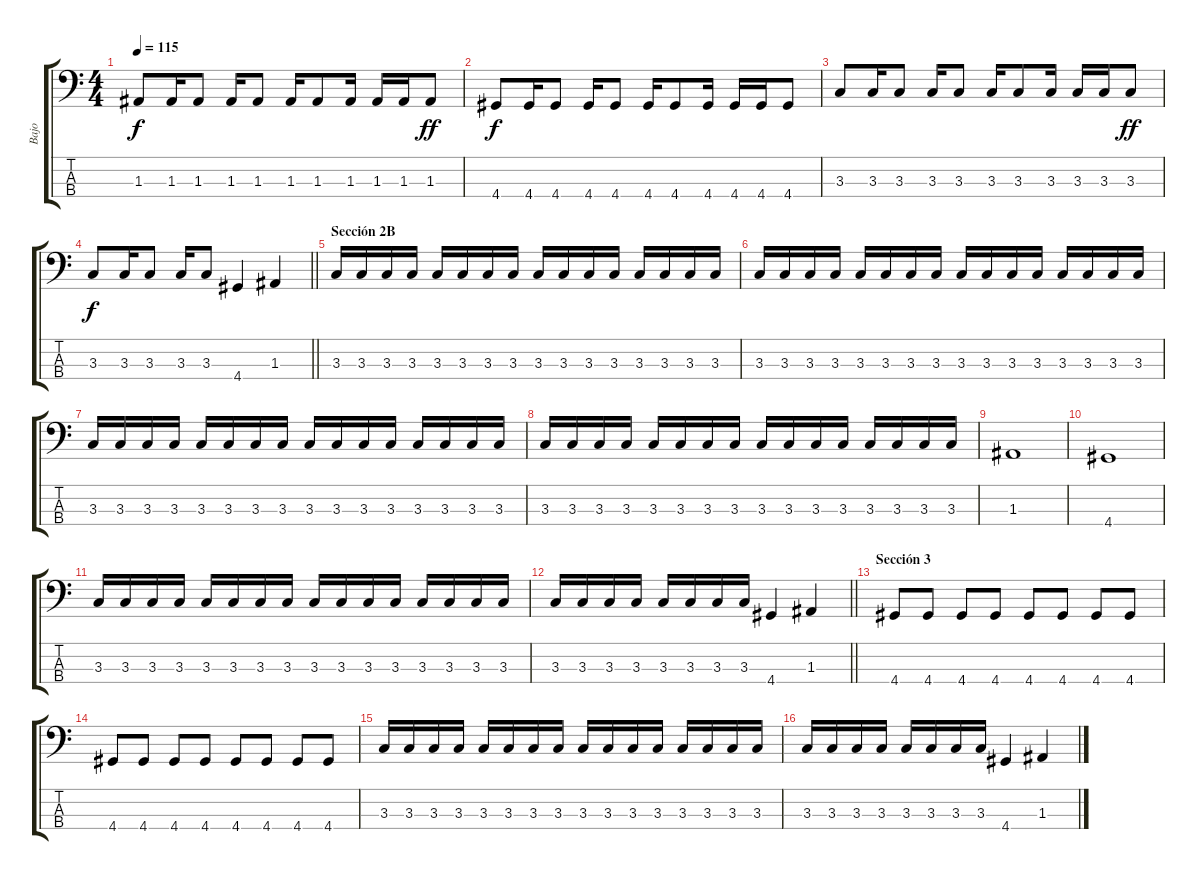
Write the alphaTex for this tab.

\track ("Bajo" "Bajo") {instrument electricbassfinger}
\staff {score tabs}
\tuning (G2 D2 A1 E1) {hide}
\ts (4 4)
\tempo 115
\clef f4
\ks c
1.3.8{dy f} 1.3.16 1.3.8 1.3.16 1.3.8 1.3.16 1.3.8 1.3.16 1.3.16 1.3.16 1.3.8{dy ff} |
4.4.8{dy f} 4.4.16 4.4.8 4.4.16 4.4.8 4.4.16 4.4.8 4.4.16 4.4.16 4.4.16 4.4.8 |
3.3.8 3.3.16 3.3.8 3.3.16 3.3.8 3.3.16 3.3.8 3.3.16 3.3.16 3.3.16 3.3.8{dy ff} |
\barLineRight lightlight
3.3.8{dy f} 3.3.16 3.3.8 3.3.16 3.3.8 4.4.4 1.3.4 |
\section ("" "Sección 2B")
3.3.16 3.3.16 3.3.16 3.3.16 3.3.16 3.3.16 3.3.16 3.3.16 3.3.16 3.3.16 3.3.16 3.3.16 3.3.16 3.3.16 3.3.16 3.3.16 |
3.3.16 3.3.16 3.3.16 3.3.16 3.3.16 3.3.16 3.3.16 3.3.16 3.3.16 3.3.16 3.3.16 3.3.16 3.3.16 3.3.16 3.3.16 3.3.16 |
3.3.16 3.3.16 3.3.16 3.3.16 3.3.16 3.3.16 3.3.16 3.3.16 3.3.16 3.3.16 3.3.16 3.3.16 3.3.16 3.3.16 3.3.16 3.3.16 |
3.3.16 3.3.16 3.3.16 3.3.16 3.3.16 3.3.16 3.3.16 3.3.16 3.3.16 3.3.16 3.3.16 3.3.16 3.3.16 3.3.16 3.3.16 3.3.16 |
1.3.1 |
4.4.1 |
3.3.16 3.3.16 3.3.16 3.3.16 3.3.16 3.3.16 3.3.16 3.3.16 3.3.16 3.3.16 3.3.16 3.3.16 3.3.16 3.3.16 3.3.16 3.3.16 |
\barLineRight lightlight
3.3.16 3.3.16 3.3.16 3.3.16 3.3.16 3.3.16 3.3.16 3.3.16 4.4.4 1.3.4 |
\section ("" "Sección 3")
4.4.8 4.4.8 4.4.8 4.4.8 4.4.8 4.4.8 4.4.8 4.4.8 |
4.4.8 4.4.8 4.4.8 4.4.8 4.4.8 4.4.8 4.4.8 4.4.8 |
3.3.16 3.3.16 3.3.16 3.3.16 3.3.16 3.3.16 3.3.16 3.3.16 3.3.16 3.3.16 3.3.16 3.3.16 3.3.16 3.3.16 3.3.16 3.3.16 |
3.3.16 3.3.16 3.3.16 3.3.16 3.3.16 3.3.16 3.3.16 3.3.16 4.4.4 1.3.4
